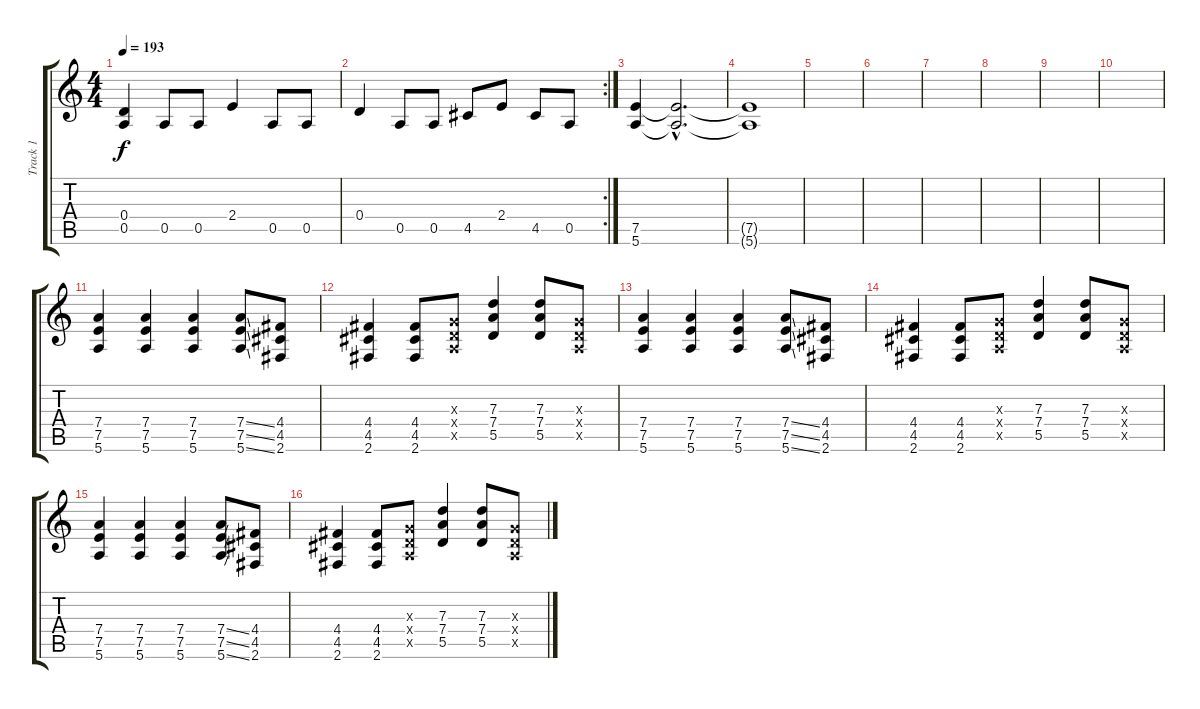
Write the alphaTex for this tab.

\track ("Track 1" "Track 1") {instrument distortionguitar}
\staff {score tabs}
\tuning (E4 B3 G3 D3 A2 E2) {hide}
\ts (4 4)
\tempo 193
\clef g2
\ks c
(0.4 0.5).4{dy f} 0.5.8 0.5.8 2.4.4 0.5.8 0.5.8 |
\rc 2
0.4.4 0.5.8 0.5.8 4.5.8 2.4.8 4.5.8 0.5.8 |
(7.5 5.6).4 (7.5{hac t} 5.6{hac t}).2{d} |
(7.5{t} 5.6{t}).1 |
|
|
|
|
|
|
(7.4 7.5 5.6).4 (7.4 7.5 5.6).4 (7.4 7.5 5.6).4 (7.4{ss} 7.5{ss} 5.6{ss}).8 (4.4 4.5 2.6).8 |
(4.4 4.5 2.6).4 (4.4 4.5 2.6).8 (0.3{x} 0.4{x} 0.5{x}).8 (7.3 7.4 5.5).4 (7.3 7.4 5.5).8 (0.3{x} 0.4{x} 0.5{x}).8 |
(7.4 7.5 5.6).4 (7.4 7.5 5.6).4 (7.4 7.5 5.6).4 (7.4{ss} 7.5{ss} 5.6{ss}).8 (4.4 4.5 2.6).8 |
(4.4 4.5 2.6).4 (4.4 4.5 2.6).8 (0.3{x} 0.4{x} 0.5{x}).8 (7.3 7.4 5.5).4 (7.3 7.4 5.5).8 (0.3{x} 0.4{x} 0.5{x}).8 |
(7.4 7.5 5.6).4 (7.4 7.5 5.6).4 (7.4 7.5 5.6).4 (7.4{ss} 7.5{ss} 5.6{ss}).8 (4.4 4.5 2.6).8 |
(4.4 4.5 2.6).4 (4.4 4.5 2.6).8 (0.3{x} 0.4{x} 0.5{x}).8 (7.3 7.4 5.5).4 (7.3 7.4 5.5).8 (0.3{x} 0.4{x} 0.5{x}).8
